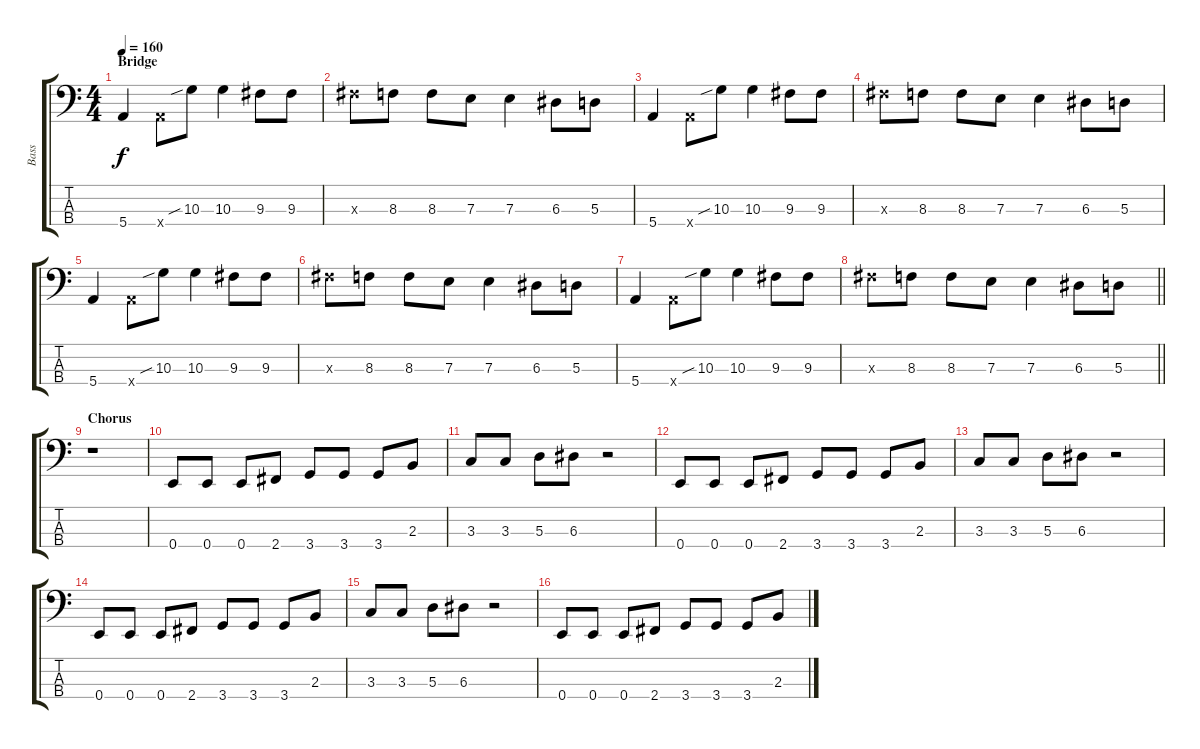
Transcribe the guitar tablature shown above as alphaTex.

\track ("Bass" "Bass") {instrument electricbasspick}
\staff {score tabs}
\tuning (G2 D2 A1 E1) {hide}
\ts (4 4)
\section ("" "Bridge")
\tempo 160
\clef f4
\ks c
5.4.4{dy f} 5.4{x}.8 10.3{sib}.8 10.3.4 9.3.8 9.3.8 |
9.3{x}.8 8.3.8 8.3.8 7.3.8 7.3.4 6.3.8 5.3.8 |
5.4.4 5.4{x}.8 10.3{sib}.8 10.3.4 9.3.8 9.3.8 |
9.3{x}.8 8.3.8 8.3.8 7.3.8 7.3.4 6.3.8 5.3.8 |
5.4.4 5.4{x}.8 10.3{sib}.8 10.3.4 9.3.8 9.3.8 |
9.3{x}.8 8.3.8 8.3.8 7.3.8 7.3.4 6.3.8 5.3.8 |
5.4.4 5.4{x}.8 10.3{sib}.8 10.3.4 9.3.8 9.3.8 |
\barLineRight lightlight
9.3{x}.8 8.3.8 8.3.8 7.3.8 7.3.4 6.3.8 5.3.8 |
\section ("" "Chorus")
r.1 |
0.4.8 0.4.8 0.4.8 2.4.8 3.4.8 3.4.8 3.4.8 2.3.8 |
3.3.8 3.3.8 5.3.8 6.3.8 r.2 |
0.4.8 0.4.8 0.4.8 2.4.8 3.4.8 3.4.8 3.4.8 2.3.8 |
3.3.8 3.3.8 5.3.8 6.3.8 r.2 |
0.4.8 0.4.8 0.4.8 2.4.8 3.4.8 3.4.8 3.4.8 2.3.8 |
3.3.8 3.3.8 5.3.8 6.3.8 r.2 |
0.4.8 0.4.8 0.4.8 2.4.8 3.4.8 3.4.8 3.4.8 2.3.8
